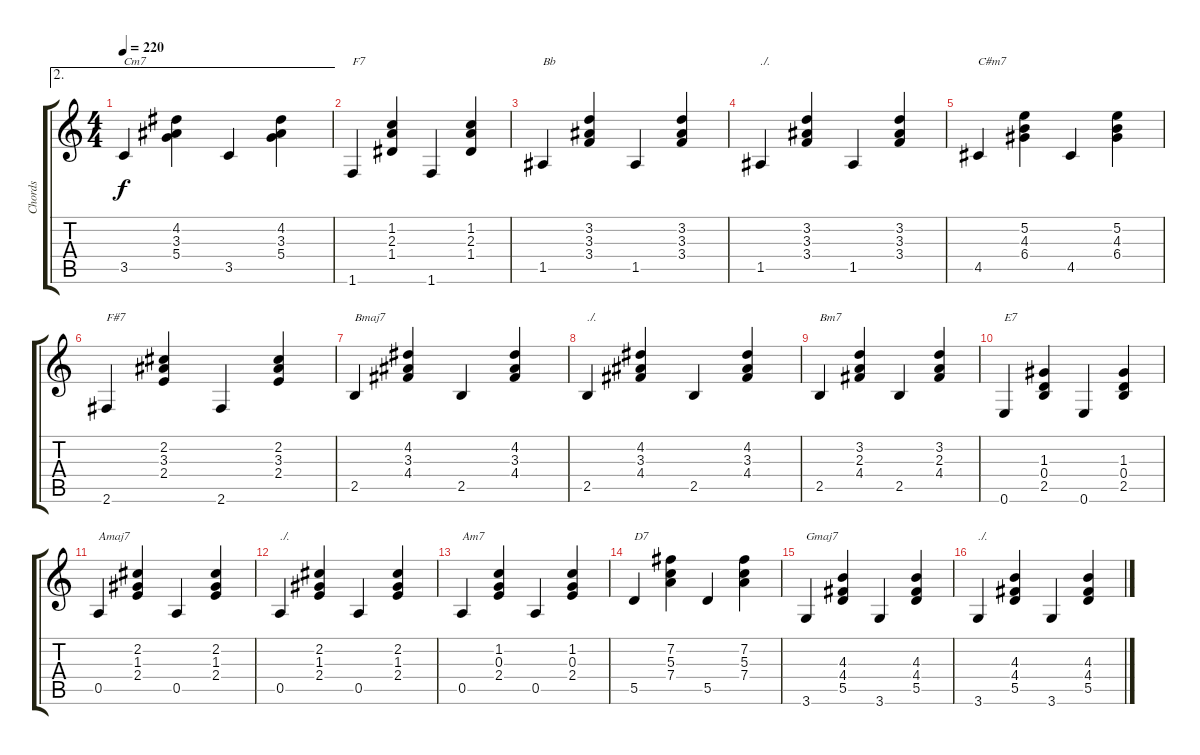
\track ("Chords" "Chords") {instrument electricguitarjazz}
\staff {score tabs}
\tuning (E4 B3 G3 D3 A2 E2) {hide}
\ae 2
\ts (4 4)
\tempo 220
\clef g2
\ks c
3.5.4{txt "Cm7" dy f} (4.2 3.3 5.4).4 3.5.4 (4.2 3.3 5.4).4 |
1.6.4{txt "F7"} (1.2 2.3 1.4).4 1.6.4 (1.2 2.3 1.4).4 |
1.5.4{txt "Bb"} (3.2 3.3 3.4).4 1.5.4 (3.2 3.3 3.4).4 |
1.5.4{txt "./."} (3.2 3.3 3.4).4 1.5.4 (3.2 3.3 3.4).4 |
4.5.4{txt "C#m7"} (5.2 4.3 6.4).4 4.5.4 (5.2 4.3 6.4).4 |
2.6.4{txt "F#7"} (2.2 3.3 2.4).4 2.6.4 (2.2 3.3 2.4).4 |
2.5.4{txt "Bmaj7"} (4.2 3.3 4.4).4 2.5.4 (4.2 3.3 4.4).4 |
2.5.4{txt "./."} (4.2 3.3 4.4).4 2.5.4 (4.2 3.3 4.4).4 |
2.5.4{txt "Bm7"} (3.2 2.3 4.4).4 2.5.4 (3.2 2.3 4.4).4 |
0.6.4{txt "E7"} (1.3 0.4 2.5).4 0.6.4 (1.3 0.4 2.5).4 |
0.5.4{txt "Amaj7"} (2.2 1.3 2.4).4 0.5.4 (2.2 1.3 2.4).4 |
0.5.4{txt "./."} (2.2 1.3 2.4).4 0.5.4 (2.2 1.3 2.4).4 |
0.5.4{txt "Am7"} (1.2 0.3 2.4).4 0.5.4 (1.2 0.3 2.4).4 |
5.5.4{txt "D7"} (7.2 5.3 7.4).4 5.5.4 (7.2 5.3 7.4).4 |
3.6.4{txt "Gmaj7"} (4.3 4.4 5.5).4 3.6.4 (4.3 4.4 5.5).4 |
3.6.4{txt "./."} (4.3 4.4 5.5).4 3.6.4 (4.3 4.4 5.5).4
